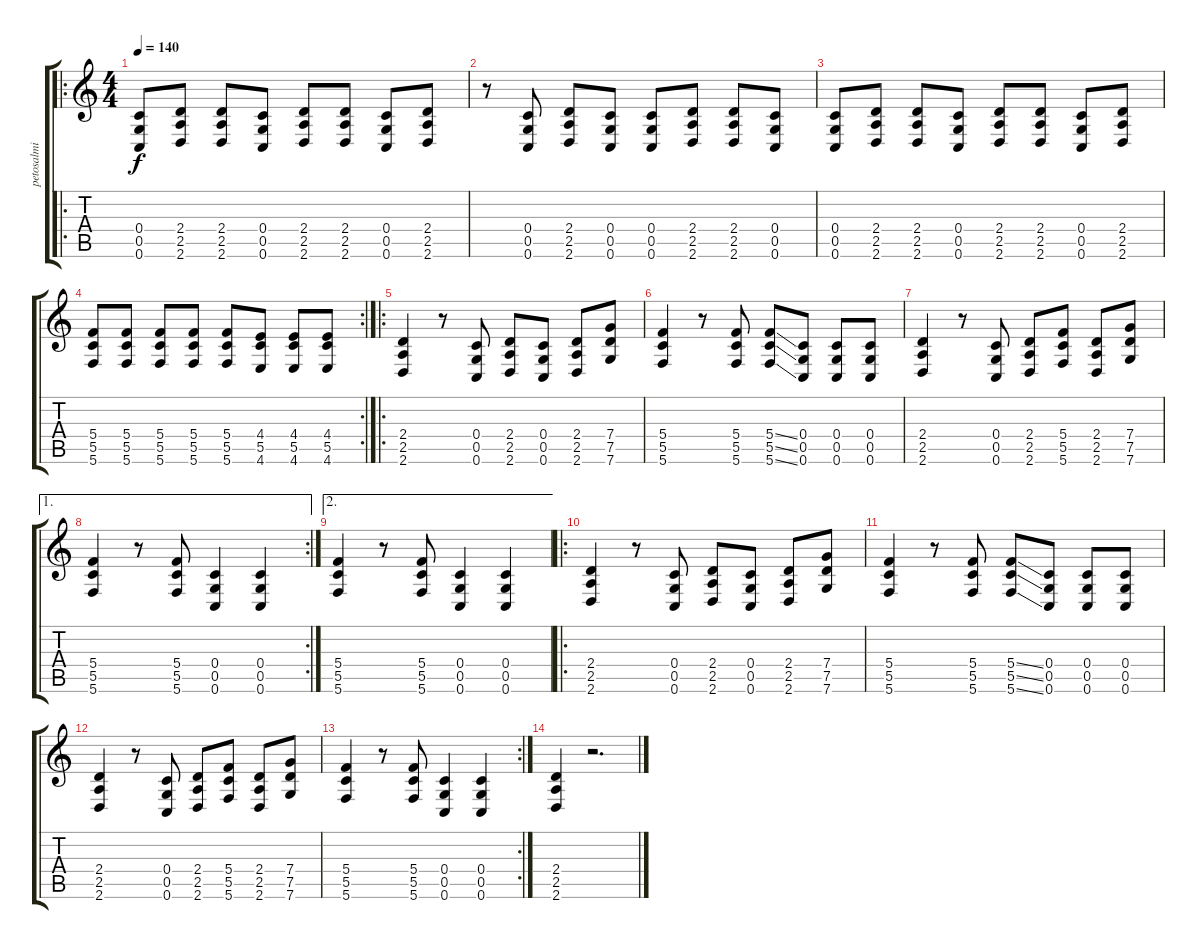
\track ("petosalmi" "petosalmi") {instrument distortionguitar}
\staff {score tabs}
\tuning (D4 A3 F3 C3 G2 C2) {hide}
\ro
\ts (4 4)
\tempo 140
\clef g2
\ks c
(0.4 0.5 0.6).8{dy f volume 13} (2.4 2.5 2.6).8 (2.4 2.5 2.6).8 (0.4 0.5 0.6).8 (2.4 2.5 2.6).8 (2.4 2.5 2.6).8 (0.4 0.5 0.6).8 (2.4 2.5 2.6).8 |
r.8 (0.4 0.5 0.6).8 (2.4 2.5 2.6).8 (0.4 0.5 0.6).8 (0.4 0.5 0.6).8 (2.4 2.5 2.6).8 (2.4 2.5 2.6).8 (0.4 0.5 0.6).8 |
(0.4 0.5 0.6).8 (2.4 2.5 2.6).8 (2.4 2.5 2.6).8 (0.4 0.5 0.6).8 (2.4 2.5 2.6).8 (2.4 2.5 2.6).8 (0.4 0.5 0.6).8 (2.4 2.5 2.6).8 |
\rc 2
(5.4 5.5 5.6).8 (5.4 5.5 5.6).8 (5.4 5.5 5.6).8 (5.4 5.5 5.6).8 (5.4 5.5 5.6).8 (4.4 5.5 4.6).8 (4.4 5.5 4.6).8 (4.4 5.5 4.6).8 |
\ro
(2.4 2.5 2.6).4 r.8 (0.4 0.5 0.6).8 (2.4 2.5 2.6).8 (0.4 0.5 0.6).8 (2.4 2.5 2.6).8 (7.4 7.5 7.6).8 |
(5.4 5.5 5.6).4 r.8 (5.4 5.5 5.6).8 (5.4{ss} 5.5{ss} 5.6{ss}).8 (0.4 0.5 0.6).8 (0.4 0.5 0.6).8 (0.4 0.5 0.6).8 |
(2.4 2.5 2.6).4 r.8 (0.4 0.5 0.6).8 (2.4 2.5 2.6).8 (5.4 5.5 5.6).8 (2.4 2.5 2.6).8 (7.4 7.5 7.6).8 |
\ae 1
\rc 2
(5.4 5.5 5.6).4 r.8 (5.4 5.5 5.6).8 (0.4 0.5 0.6).4 (0.4 0.5 0.6).4 |
\ae 2
(5.4 5.5 5.6).4 r.8 (5.4 5.5 5.6).8 (0.4 0.5 0.6).4 (0.4 0.5 0.6).4 |
\ro
(2.4 2.5 2.6).4 r.8 (0.4 0.5 0.6).8 (2.4 2.5 2.6).8 (0.4 0.5 0.6).8 (2.4 2.5 2.6).8 (7.4 7.5 7.6).8 |
(5.4 5.5 5.6).4 r.8 (5.4 5.5 5.6).8 (5.4{ss} 5.5{ss} 5.6{ss}).8 (0.4 0.5 0.6).8 (0.4 0.5 0.6).8 (0.4 0.5 0.6).8 |
(2.4 2.5 2.6).4 r.8 (0.4 0.5 0.6).8 (2.4 2.5 2.6).8 (5.4 5.5 5.6).8 (2.4 2.5 2.6).8 (7.4 7.5 7.6).8 |
\rc 2
(5.4 5.5 5.6).4 r.8 (5.4 5.5 5.6).8 (0.4 0.5 0.6).4 (0.4 0.5 0.6).4 |
(2.4 2.5 2.6).4 r.2{d}
